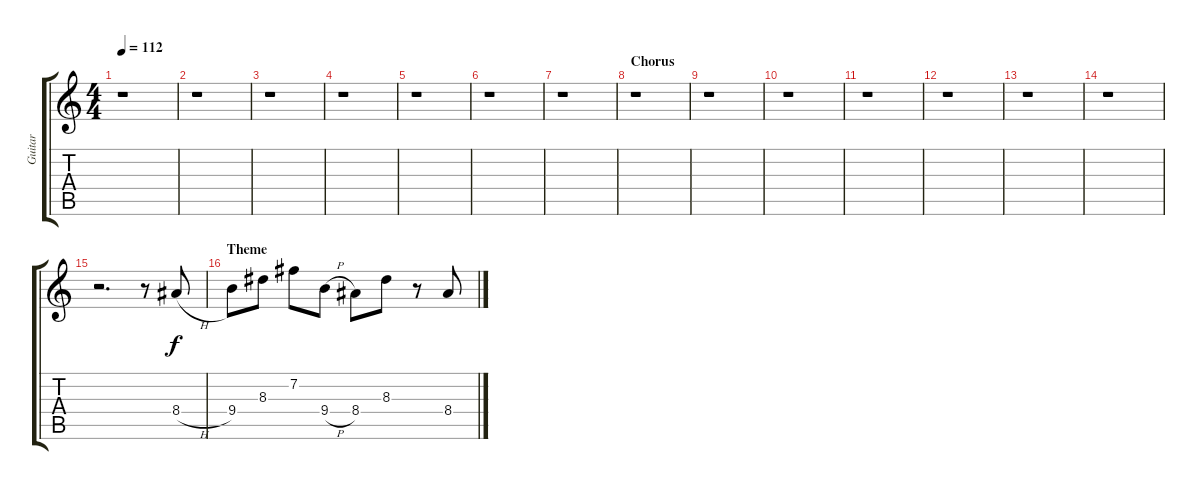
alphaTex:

\track ("Guitar" "Guitar") {instrument electricguitarjazz}
\staff {score tabs}
\tuning (E4 B3 G3 D3 A2 E2) {hide}
\ts (4 4)
\tempo 112
\clef g2
\ks c
r.1{dy f} |
r.1 |
r.1 |
r.1 |
r.1 |
r.1 |
r.1 |
\section ("" "Chorus")
r.1 |
r.1 |
r.1 |
r.1 |
r.1 |
r.1 |
r.1 |
r.2{d} r.8 8.4{h}.8 |
\section ("" "Theme")
9.4.8 8.3.8 7.2.8 9.4{h}.8 8.4.8 8.3.8 r.8 8.4{h}.8
